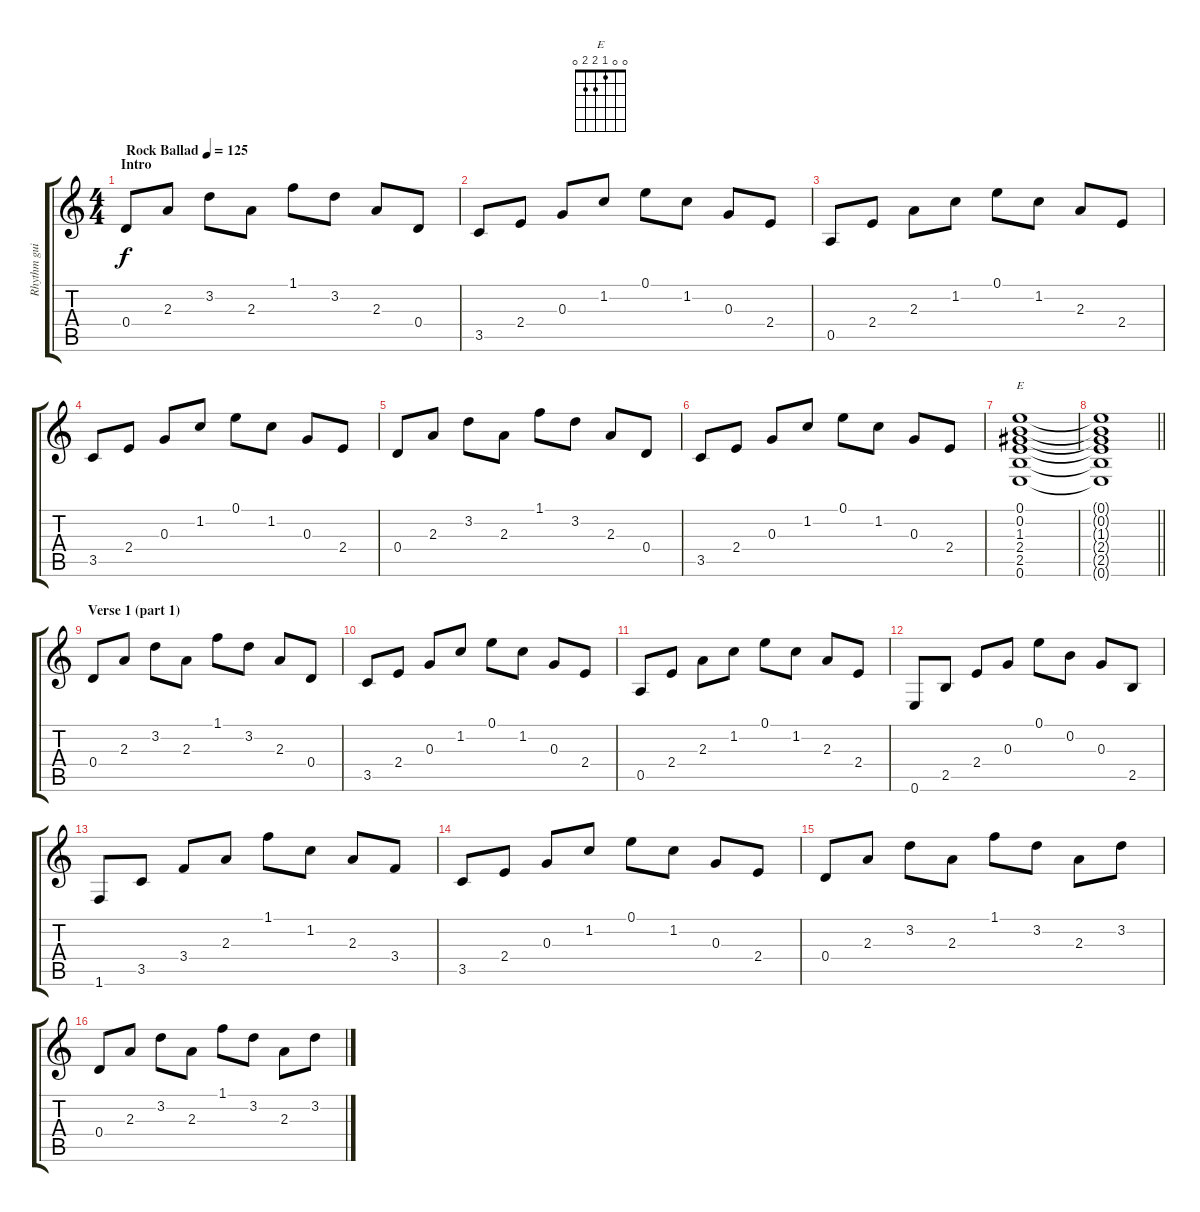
\track ("Rhythm guitar (Acoustic)" "Rhythm gui") {instrument acousticguitarsteel}
\staff {score tabs}
\tuning (E4 B3 G3 D3 A2 E2) {hide}
\chord ("E" 0 0 1 2 2 0)
\ts (4 4)
\section ("" "Intro")
\tempo (125 "Rock Ballad")
\clef g2
\ks c
0.4.8{dy f instrument acousticguitarsteel} 2.3.8 3.2.8 2.3.8 1.1.8 3.2.8 2.3.8 0.4.8 |
3.5.8 2.4.8 0.3.8 1.2.8 0.1.8 1.2.8 0.3.8 2.4.8 |
0.5.8 2.4.8 2.3.8 1.2.8 0.1.8 1.2.8 2.3.8 2.4.8 |
3.5.8 2.4.8 0.3.8 1.2.8 0.1.8 1.2.8 0.3.8 2.4.8 |
0.4.8 2.3.8 3.2.8 2.3.8 1.1.8 3.2.8 2.3.8 0.4.8 |
3.5.8 2.4.8 0.3.8 1.2.8 0.1.8 1.2.8 0.3.8 2.4.8 |
(0.1 0.2 1.3 2.4 2.5 0.6).1{ch "E"} |
\barLineRight lightlight
(0.1{t} 0.2{t} 1.3{t} 2.4{t} 2.5{t} 0.6{t}).1 |
\section ("" "Verse 1 (part 1)")
0.4.8 2.3.8 3.2.8 2.3.8 1.1.8 3.2.8 2.3.8 0.4.8 |
3.5.8 2.4.8 0.3.8 1.2.8 0.1.8 1.2.8 0.3.8 2.4.8 |
0.5.8 2.4.8 2.3.8 1.2.8 0.1.8 1.2.8 2.3.8 2.4.8 |
0.6.8 2.5.8 2.4.8 0.3.8 0.1.8 0.2.8 0.3.8 2.5.8 |
1.6.8 3.5.8 3.4.8 2.3.8 1.1.8 1.2.8 2.3.8 3.4.8 |
3.5.8 2.4.8 0.3.8 1.2.8 0.1.8 1.2.8 0.3.8 2.4.8 |
0.4.8 2.3.8 3.2.8 2.3.8 1.1.8 3.2.8 2.3.8 3.2.8 |
0.4.8 2.3.8 3.2.8 2.3.8 1.1.8 3.2.8 2.3.8 3.2.8
